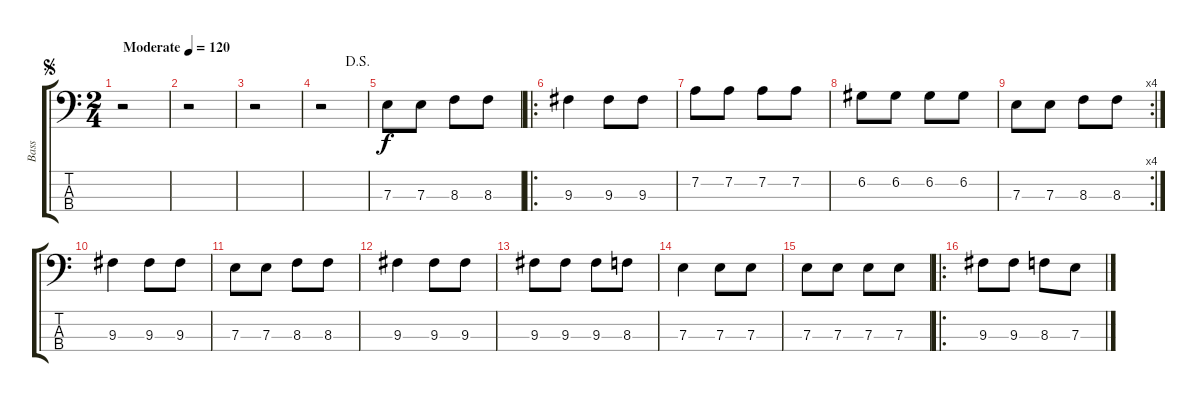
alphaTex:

\track ("Bass" "Bass") {instrument electricbasspick}
\staff {score tabs}
\tuning (G2 D2 A1 E1) {hide}
\ts (2 4)
\jump segno
\tempo (120 "Moderate")
\clef f4
\ks c
r.2{dy f instrument electricbasspick} |
r.2 |
r.2 |
\jump dalsegno
r.2 |
7.3.8 7.3.8 8.3.8 8.3.8 |
\ro
9.3.4 9.3.8 9.3.8 |
7.2.8 7.2.8 7.2.8 7.2.8 |
6.2.8 6.2.8 6.2.8 6.2.8 |
\rc 4
7.3.8 7.3.8 8.3.8 8.3.8 |
9.3.4 9.3.8 9.3.8 |
7.3.8 7.3.8 8.3.8 8.3.8 |
9.3.4 9.3.8 9.3.8 |
9.3.8 9.3.8 9.3.8 8.3.8 |
7.3.4 7.3.8 7.3.8 |
7.3.8 7.3.8 7.3.8 7.3.8 |
\ro
9.3.8 9.3.8 8.3.8 7.3.8
